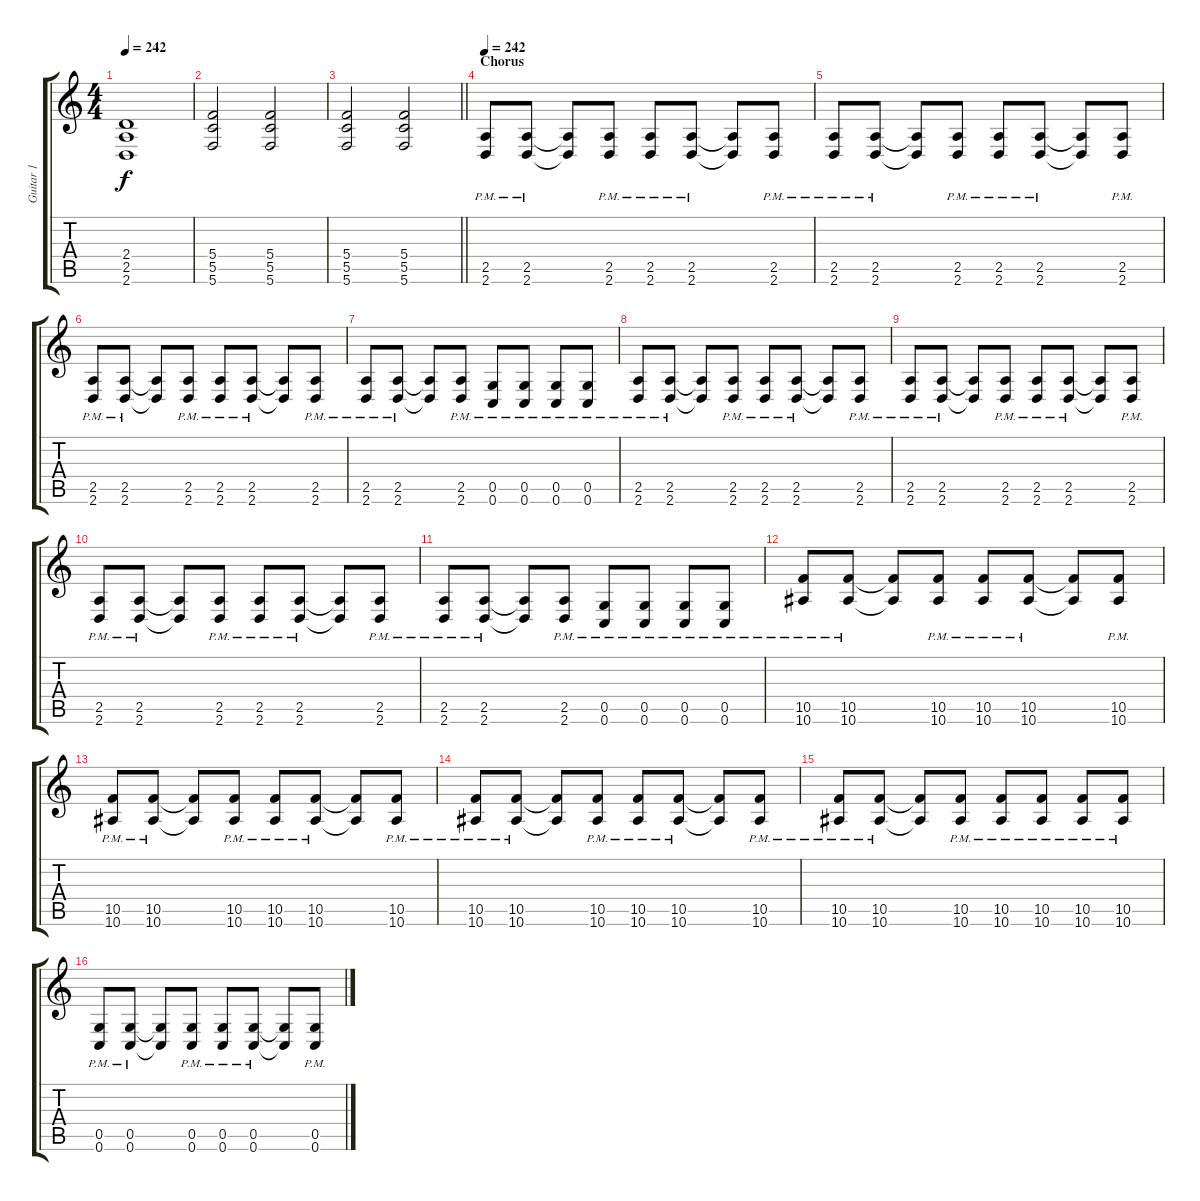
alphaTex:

\track ("Guitar 1" "Guitar 1") {instrument distortionguitar}
\staff {score tabs}
\tuning (D4 A3 F3 C3 G2 C2) {hide}
\ts (4 4)
\tempo 242
\clef g2
\ks c
(2.4{t} 2.5{t} 2.6{t}).1{dy f} |
(5.4 5.5 5.6).2 (5.4 5.5 5.6).2 |
\barLineRight lightlight
(5.4 5.5 5.6).2 (5.4 5.5 5.6).2 |
\section ("" "Chorus")
\tempo 242
(2.5{pm} 2.6{pm}).8 (2.5{pm} 2.6{pm}).8 (2.5{t} 2.6{t}).8 (2.5{pm} 2.6{pm}).8 (2.5{pm} 2.6{pm}).8 (2.5{pm} 2.6{pm}).8 (2.5{t} 2.6{t}).8 (2.5{pm} 2.6{pm}).8 |
(2.5{pm} 2.6{pm}).8 (2.5{pm} 2.6{pm}).8 (2.5{t} 2.6{t}).8 (2.5{pm} 2.6{pm}).8 (2.5{pm} 2.6{pm}).8 (2.5{pm} 2.6{pm}).8 (2.5{t} 2.6{t}).8 (2.5{pm} 2.6{pm}).8 |
(2.5{pm} 2.6{pm}).8 (2.5{pm} 2.6{pm}).8 (2.5{t} 2.6{t}).8 (2.5{pm} 2.6{pm}).8 (2.5{pm} 2.6{pm}).8 (2.5{pm} 2.6{pm}).8 (2.5{t} 2.6{t}).8 (2.5{pm} 2.6{pm}).8 |
(2.5{pm} 2.6{pm}).8 (2.5{pm} 2.6{pm}).8 (2.5{t} 2.6{t}).8 (2.5{pm} 2.6{pm}).8 (0.5{pm} 0.6{pm}).8 (0.5{pm} 0.6{pm}).8 (0.5{pm} 0.6{pm}).8 (0.5{pm} 0.6{pm}).8 |
(2.5{pm} 2.6{pm}).8 (2.5{pm} 2.6{pm}).8 (2.5{t} 2.6{t}).8 (2.5{pm} 2.6{pm}).8 (2.5{pm} 2.6{pm}).8 (2.5{pm} 2.6{pm}).8 (2.5{t} 2.6{t}).8 (2.5{pm} 2.6{pm}).8 |
(2.5{pm} 2.6{pm}).8 (2.5{pm} 2.6{pm}).8 (2.5{t} 2.6{t}).8 (2.5{pm} 2.6{pm}).8 (2.5{pm} 2.6{pm}).8 (2.5{pm} 2.6{pm}).8 (2.5{t} 2.6{t}).8 (2.5{pm} 2.6{pm}).8 |
(2.5{pm} 2.6{pm}).8 (2.5{pm} 2.6{pm}).8 (2.5{t} 2.6{t}).8 (2.5{pm} 2.6{pm}).8 (2.5{pm} 2.6{pm}).8 (2.5{pm} 2.6{pm}).8 (2.5{t} 2.6{t}).8 (2.5{pm} 2.6{pm}).8 |
(2.5{pm} 2.6{pm}).8 (2.5{pm} 2.6{pm}).8 (2.5{t} 2.6{t}).8 (2.5{pm} 2.6{pm}).8 (0.5{pm} 0.6{pm}).8 (0.5{pm} 0.6{pm}).8 (0.5{pm} 0.6{pm}).8 (0.5{pm} 0.6{pm}).8 |
(10.5{pm} 10.6{pm}).8 (10.5{pm} 10.6{pm}).8 (10.5{t} 10.6{t}).8 (10.5{pm} 10.6{pm}).8 (10.5{pm} 10.6{pm}).8 (10.5{pm} 10.6{pm}).8 (10.5{t} 10.6{t}).8 (10.5{pm} 10.6{pm}).8 |
(10.5{pm} 10.6{pm}).8 (10.5{pm} 10.6{pm}).8 (10.5{t} 10.6{t}).8 (10.5{pm} 10.6{pm}).8 (10.5{pm} 10.6{pm}).8 (10.5{pm} 10.6{pm}).8 (10.5{t} 10.6{t}).8 (10.5{pm} 10.6{pm}).8 |
(10.5{pm} 10.6{pm}).8 (10.5{pm} 10.6{pm}).8 (10.5{t} 10.6{t}).8 (10.5{pm} 10.6{pm}).8 (10.5{pm} 10.6{pm}).8 (10.5{pm} 10.6{pm}).8 (10.5{t} 10.6{t}).8 (10.5{pm} 10.6{pm}).8 |
(10.5{pm} 10.6{pm}).8 (10.5{pm} 10.6{pm}).8 (10.5{t} 10.6{t}).8 (10.5{pm} 10.6{pm}).8 (10.5{pm} 10.6{pm}).8 (10.5{pm} 10.6{pm}).8 (10.5{pm} 10.6{pm}).8 (10.5{pm} 10.6{pm}).8 |
(0.5{pm} 0.6{pm}).8 (0.5{pm} 0.6{pm}).8 (0.5{t} 0.6{t}).8 (0.5{pm} 0.6{pm}).8 (0.5{pm} 0.6{pm}).8 (0.5{pm} 0.6{pm}).8 (0.5{t} 0.6{t}).8 (0.5{pm} 0.6{pm}).8
